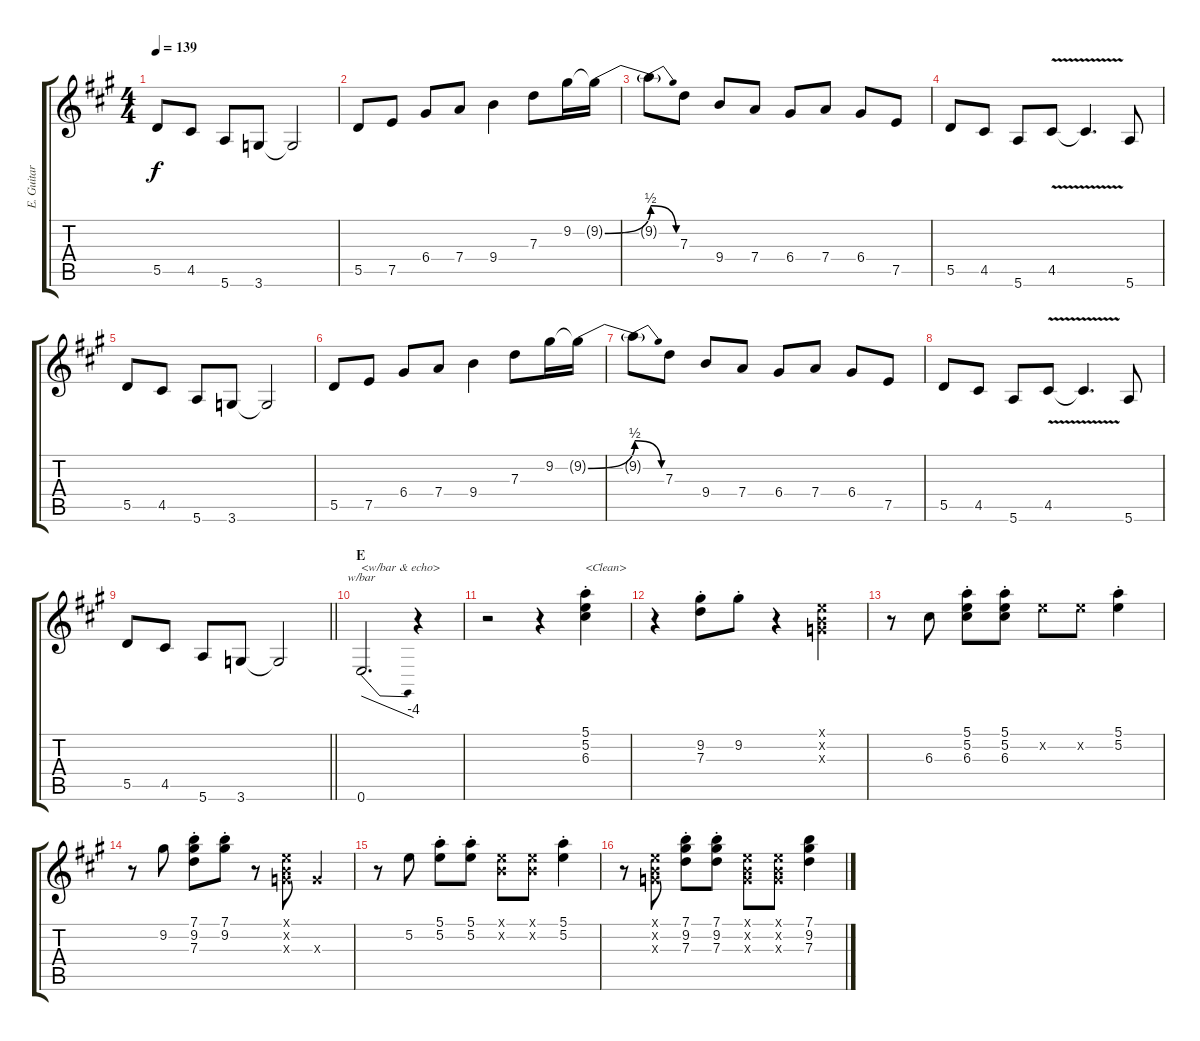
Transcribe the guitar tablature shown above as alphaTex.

\track ("E. Guitar I" "E. Guitar ") {instrument electricguitarclean}
\staff {score tabs}
\tuning (E4 B3 G3 D3 A2 E2) {hide}
\ts (4 4)
\tempo 139
\clef g2
\ks a
5.5.8{dy f} 4.5.8 5.6.8 3.6.8 3.6{t}.2 |
5.5.8 7.5.8 6.4.8 7.4.8 9.4.4 7.3.8 9.2.16 9.2{be (bend 0 0 60 2) t}.16 |
9.2{be (release 0 2 60 0) t}.8 7.3.8 9.4.8 7.4.8 6.4.8 7.4.8 6.4.8 7.5.8 |
5.5.8 4.5.8 5.6.8 4.5{v}.8 4.5{t}.4{d} 5.6.8 |
5.5.8 4.5.8 5.6.8 3.6.8 3.6{t}.2 |
5.5.8 7.5.8 6.4.8 7.4.8 9.4.4 7.3.8 9.2.16 9.2{be (bend 0 0 60 2) t}.16 |
9.2{be (release 0 2 60 0) t}.8 7.3.8 9.4.8 7.4.8 6.4.8 7.4.8 6.4.8 7.5.8 |
5.5.8 4.5.8 5.6.8 4.5{v}.8 4.5{t}.4{d} 5.6.8 |
\barLineRight lightlight
5.5.8 4.5.8 5.6.8 3.6.8 3.6{t}.2 |
\section ("" "E")
0.6.2{d tbe (dive default 0 0 60 -16) txt "<w/bar & echo>"} r.4 |
r.2 r.4 (5.1{st} 5.2{st} 6.3{st}).4{txt "<Clean>" instrument electricguitarclean} |
r.4 (9.2{st} 7.3{st}).8 9.2{st}.8 r.4 (0.1{x} 0.2{x} 0.3{x}).4 |
r.8 6.3.8 (5.1{st} 5.2{st} 6.3{st}).8 (5.1{st} 5.2{st} 6.3{st}).8 5.2{x}.8 5.2{x}.8 (5.1{st} 5.2{st}).4 |
r.8 9.2.8 (7.1{st} 9.2{st} 7.3{st}).8 (7.1{st} 9.2{st}).8 r.8 (0.1{x} 0.2{x} 0.3{x}).8 0.3{x}.4 |
r.8 5.2.8 (5.1{st} 5.2{st}).8 (5.1{st} 5.2{st}).8 (0.1{x} 0.2{x}).8 (0.1{x} 0.2{x}).8 (5.1{st} 5.2{st}).4 |
r.8 (0.1{x} 0.2{x} 0.3{x}).8 (7.1{st} 9.2{st} 7.3{st}).8 (7.1{st} 9.2{st} 7.3{st}).8 (0.1{x} 0.2{x} 0.3{x}).8 (0.1{x} 0.2{x} 0.3{x}).8 (7.1 9.2 7.3).4
